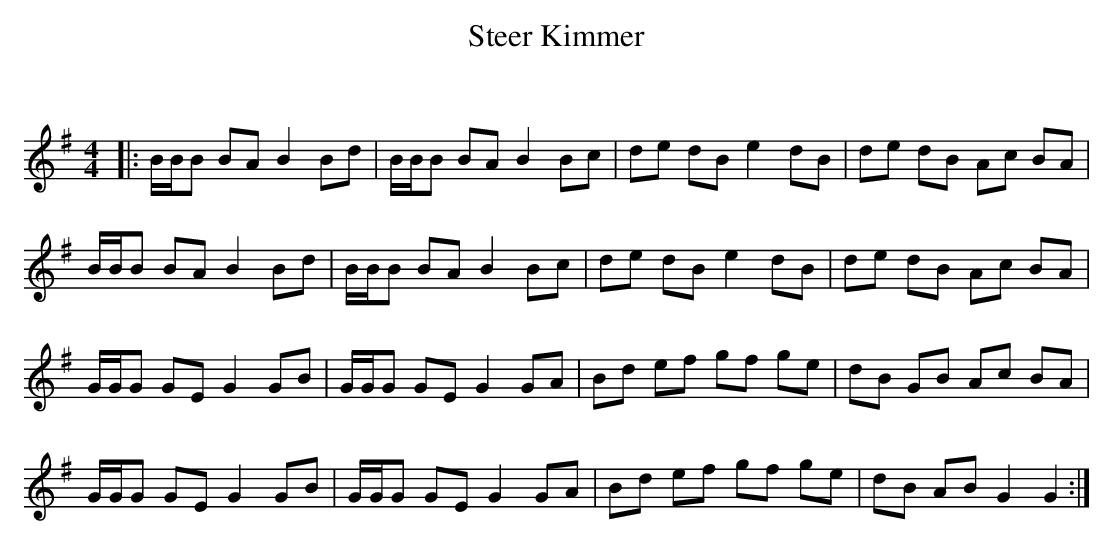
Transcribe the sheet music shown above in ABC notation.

X:1
T: Steer Kimmer
C:
Q: 232
K:G
M:4/4
L:1/8
|:B1/2B1/2B BA B2 Bd|B1/2B1/2B BA B2 Bc|de dB e2 dB|de dB Ac BA|
B1/2B1/2B BA B2 Bd|B1/2B1/2B BA B2 Bc|de dB e2 dB|de dB Ac BA|
G1/2G1/2G GE G2 GB|G1/2G1/2G GE G2 GA|Bd ef gf ge|dB GB Ac BA|
G1/2G1/2G GE G2 GB|G1/2G1/2G GE G2 GA|Bd ef gf ge|dB AB G2 G2:|
